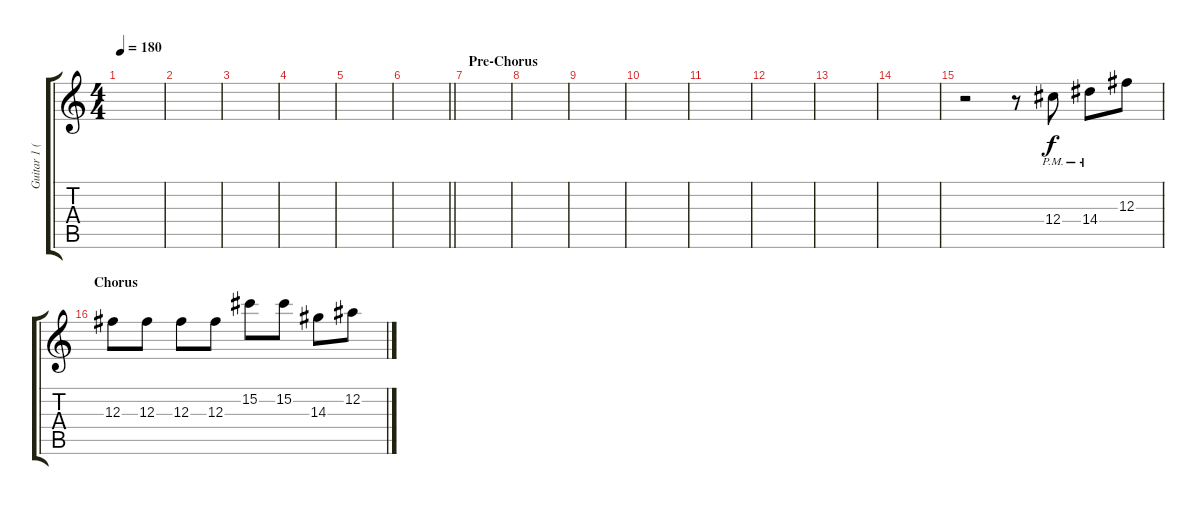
\track ("Guitar 1 (L)" "Guitar 1 (") {instrument overdrivenguitar}
\staff {score tabs}
\tuning (Eb4 Bb3 Gb3 Db3 Ab2 Eb2) {hide}
\ts (4 4)
\tempo 180
\clef g2
\ks c
|
|
|
|
|
\barLineRight lightlight
|
\section ("" "Pre-Chorus")
|
|
|
|
|
|
|
|
r.2 r.8 12.4{pm}.8 14.4{pm}.8 12.3.8 |
\section ("" "Chorus")
12.3.8 12.3.8 12.3.8 12.3.8 15.2.8 15.2.8 14.3.8 12.2.8
